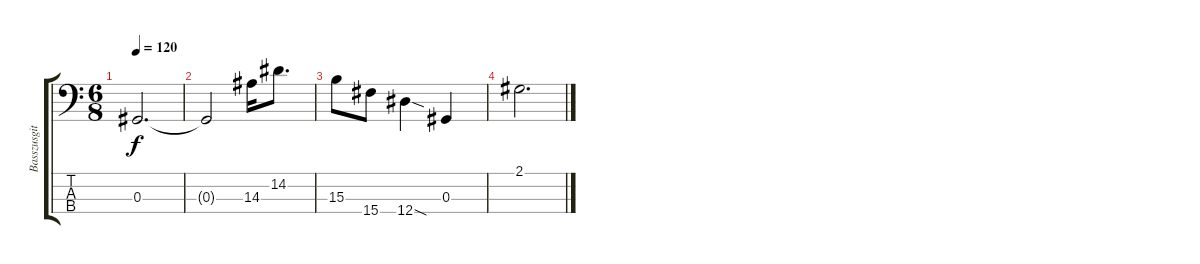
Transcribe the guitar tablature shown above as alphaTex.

\track ("Basszusgitár (Yngwie Malmsteen)" "Basszusgit") {instrument electricbassfinger}
\staff {score tabs}
\tuning (Gb2 Db2 Ab1 Eb1) {hide}
\ts (6 8)
\tempo 120
\clef f4
\ks c
0.3{t}.2{d dy f} |
0.3{t}.2 14.3.16 14.2.8{d} |
15.3.8 15.4.8 12.4{sod}.4 0.3.4 |
2.1.2{d}
